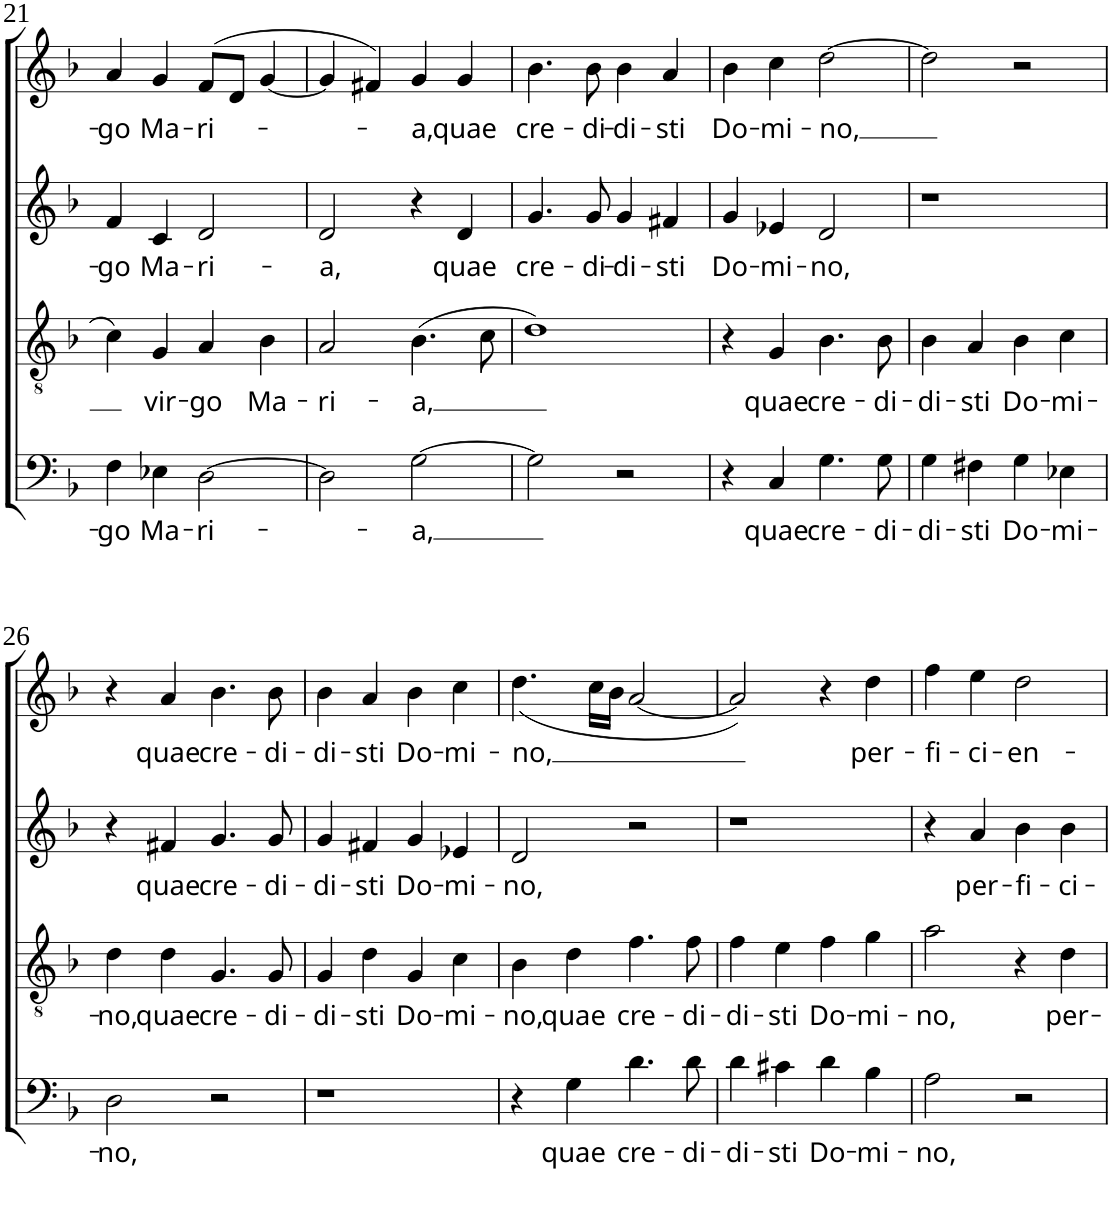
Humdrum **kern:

**kern	**text	**kern	**text	**kern	**text	**kern	**text
*part4	*part4	*part3	*part3	*part2	*part2	*part1	*part1
*staff4	*staff4	*staff3	*staff3	*staff2	*staff2	*staff1	*staff1
*I"BASSUS	*	*I"TENOR	*	*I"ALTUS	*	*I"CANTUS	*
!!LO:PB:g=z
*clefF4	*	*clefGv2	*	*clefG2	*	*clefG2	*
*k[b-]	*	*k[b-]	*	*k[b-]	*	*k[b-]	*
*F:	*	*F:	*	*F:	*	*F:	*
*M2/2	*	*M2/2	*	*M2/2	*	*M2/2	*
*met(c|)	*	*met(c|)	*	*met(c|)	*	*met(c|)	*
=21	=21	=21	=21	=21	=21	=21	=21
!	!LO:LY:b	!	!	!	!LO:LY:b	!	!LO:LY:b
4F\	-go	4c\	.	4f/	-go	4a/	-go
!	!LO:LY:b	!	!LO:LY:b	!	!LO:LY:b	!	!LO:LY:b
4E-X\	Ma-	4G/	vir-	4c/	Ma-	4g/	Ma-
!	!LO:LY:b	!	!LO:LY:b	!	!LO:LY:b	!	!LO:LY:b
[>2D\	-ri-	4A/	-go	2d/	-ri-	(>8f/L	-ri-
.	.	.	.	.	.	8d/J	.
!	!	!	!LO:LY:b	!	!	!	!
.	.	4B-\	Ma-	.	.	[<4g/	.
=22	=22	=22	=22	=22	=22	=22	=22
!	!	!	!LO:LY:b	!	!LO:LY:b	!	!
2D\]	.	2A/	-ri-	2d/	-a,	4g/]	.
.	.	.	.	.	.	4f#X/)	.
!	!LO:LY:b	!	!LO:LY:b	!	!	!	!LO:LY:b
[>2G\	-a,	(4.B-\	-a,	4r	.	4g/	-a,
!	!	!	!	!	!LO:LY:b	!	!LO:LY:b
.	.	.	.	4d/	quae	4g/	quae
.	.	8c\	.	.	.	.	.
=23	=23	=23	=23	=23	=23	=23	=23
!	!	!	!	!	!LO:LY:b	!	!LO:LY:b
2G\]	.	1d)	.	4.g/	cre-	4.b-\	cre-
!	!	!	!	!	!LO:LY:b	!	!LO:LY:b
.	.	.	.	8g/	-di-	8b-\	-di-
!	!	!	!	!	!LO:LY:b	!	!LO:LY:b
2r	.	.	.	4g/	-di-	4b-\	-di-
!	!	!	!	!	!LO:LY:b	!	!LO:LY:b
.	.	.	.	4f#X/	-sti	4a/	-sti
=24	=24	=24	=24	=24	=24	=24	=24
!	!	!	!	!	!LO:LY:b	!	!LO:LY:b
4r	.	4r	.	4g/	Do-	4b-\	Do-
!	!LO:LY:b	!	!LO:LY:b	!	!LO:LY:b	!	!LO:LY:b
4C/	quae	4G/	quae	4e-X/	-mi-	4cc\	-mi-
!	!LO:LY:b	!	!LO:LY:b	!	!LO:LY:b	!	!LO:LY:b
4.G\	cre-	4.B-\	cre-	2d/	-no,	[>2dd\	-no,
!	!LO:LY:b	!	!LO:LY:b	!	!	!	!
8G\	-di-	8B-\	-di-	.	.	.	.
=25	=25	=25	=25	=25	=25	=25	=25
!	!LO:LY:b	!	!LO:LY:b	!	!	!	!
4G\	-di-	4B-\	-di-	1r	.	2dd\]	.
!	!LO:LY:b	!	!LO:LY:b	!	!	!	!
4F#X\	-sti	4A/	-sti	.	.	.	.
!	!LO:LY:b	!	!LO:LY:b	!	!	!	!
4G\	Do-	4B-\	Do-	.	.	2r	.
!	!LO:LY:b	!	!LO:LY:b	!	!	!	!
4E-X\	-mi-	4c\	-mi-	.	.	.	.
!!LO:LB:g=z
=26	=26	=26	=26	=26	=26	=26	=26
!	!LO:LY:b	!	!LO:LY:b	!	!	!	!
2D\	-no,	4d\	-no,	4r	.	4r	.
!	!	!	!LO:LY:b	!	!LO:LY:b	!	!LO:LY:b
.	.	4d\	quae	4f#X/	quae	4a/	quae
!	!	!	!LO:LY:b	!	!LO:LY:b	!	!LO:LY:b
2r	.	4.G/	cre-	4.g/	cre-	4.b-\	cre-
!	!	!	!LO:LY:b	!	!LO:LY:b	!	!LO:LY:b
.	.	8G/	-di-	8g/	-di-	8b-\	-di-
=27	=27	=27	=27	=27	=27	=27	=27
!	!	!	!LO:LY:b	!	!LO:LY:b	!	!LO:LY:b
1r	.	4G/	-di-	4g/	-di-	4b-\	-di-
!	!	!	!LO:LY:b	!	!LO:LY:b	!	!LO:LY:b
.	.	4d\	-sti	4f#X/	-sti	4a/	-sti
!	!	!	!LO:LY:b	!	!LO:LY:b	!	!LO:LY:b
.	.	4G/	Do-	4g/	Do-	4b-\	Do-
!	!	!	!LO:LY:b	!	!LO:LY:b	!	!LO:LY:b
.	.	4c\	-mi-	4e-X/	-mi-	4cc\	-mi-
=28	=28	=28	=28	=28	=28	=28	=28
!	!	!	!LO:LY:b	!	!LO:LY:b	!	!LO:LY:b
4r	.	4B-\	-no,	2d/	-no,	(<4.dd\	-no,
!	!LO:LY:b	!	!LO:LY:b	!	!	!	!
4G\	quae	4d\	quae	.	.	.	.
.	.	.	.	.	.	16cc\LL	.
.	.	.	.	.	.	16b-\JJ	.
!	!LO:LY:b	!	!LO:LY:b	!	!	!	!
4.d\	cre-	4.f\	cre-	2r	.	[<2a/	.
!	!LO:LY:b	!	!LO:LY:b	!	!	!	!
8d\	-di-	8f\	-di-	.	.	.	.
=29	=29	=29	=29	=29	=29	=29	=29
!	!LO:LY:b	!	!LO:LY:b	!	!	!	!
4d\	-di-	4f\	-di-	1r	.	2a/])	.
!	!LO:LY:b	!	!LO:LY:b	!	!	!	!
4c#X\	-sti	4e\	-sti	.	.	.	.
!	!LO:LY:b	!	!LO:LY:b	!	!	!	!
4d\	Do-	4f\	Do-	.	.	4r	.
!	!LO:LY:b	!	!LO:LY:b	!	!	!	!LO:LY:b
4B-\	-mi-	4g\	-mi-	.	.	4dd\	per-
=30	=30	=30	=30	=30	=30	=30	=30
!	!LO:LY:b	!	!LO:LY:b	!	!	!	!LO:LY:b
2A\	-no,	2a\	-no,	4r	.	4ff\	-fi-
!	!	!	!	!	!LO:LY:b	!	!LO:LY:b
.	.	.	.	4a/	per-	4ee\	-ci-
!	!	!	!	!	!LO:LY:b	!	!LO:LY:b
2r	.	4r	.	4b-\	-fi-	2dd\	-en-
!	!	!	!LO:LY:b	!	!LO:LY:b	!	!
.	.	4d\	per-	4b-\	-ci-	.	.
=	=	=	=	=	=	=	=
*-	*-	*-	*-	*-	*-	*-	*-
